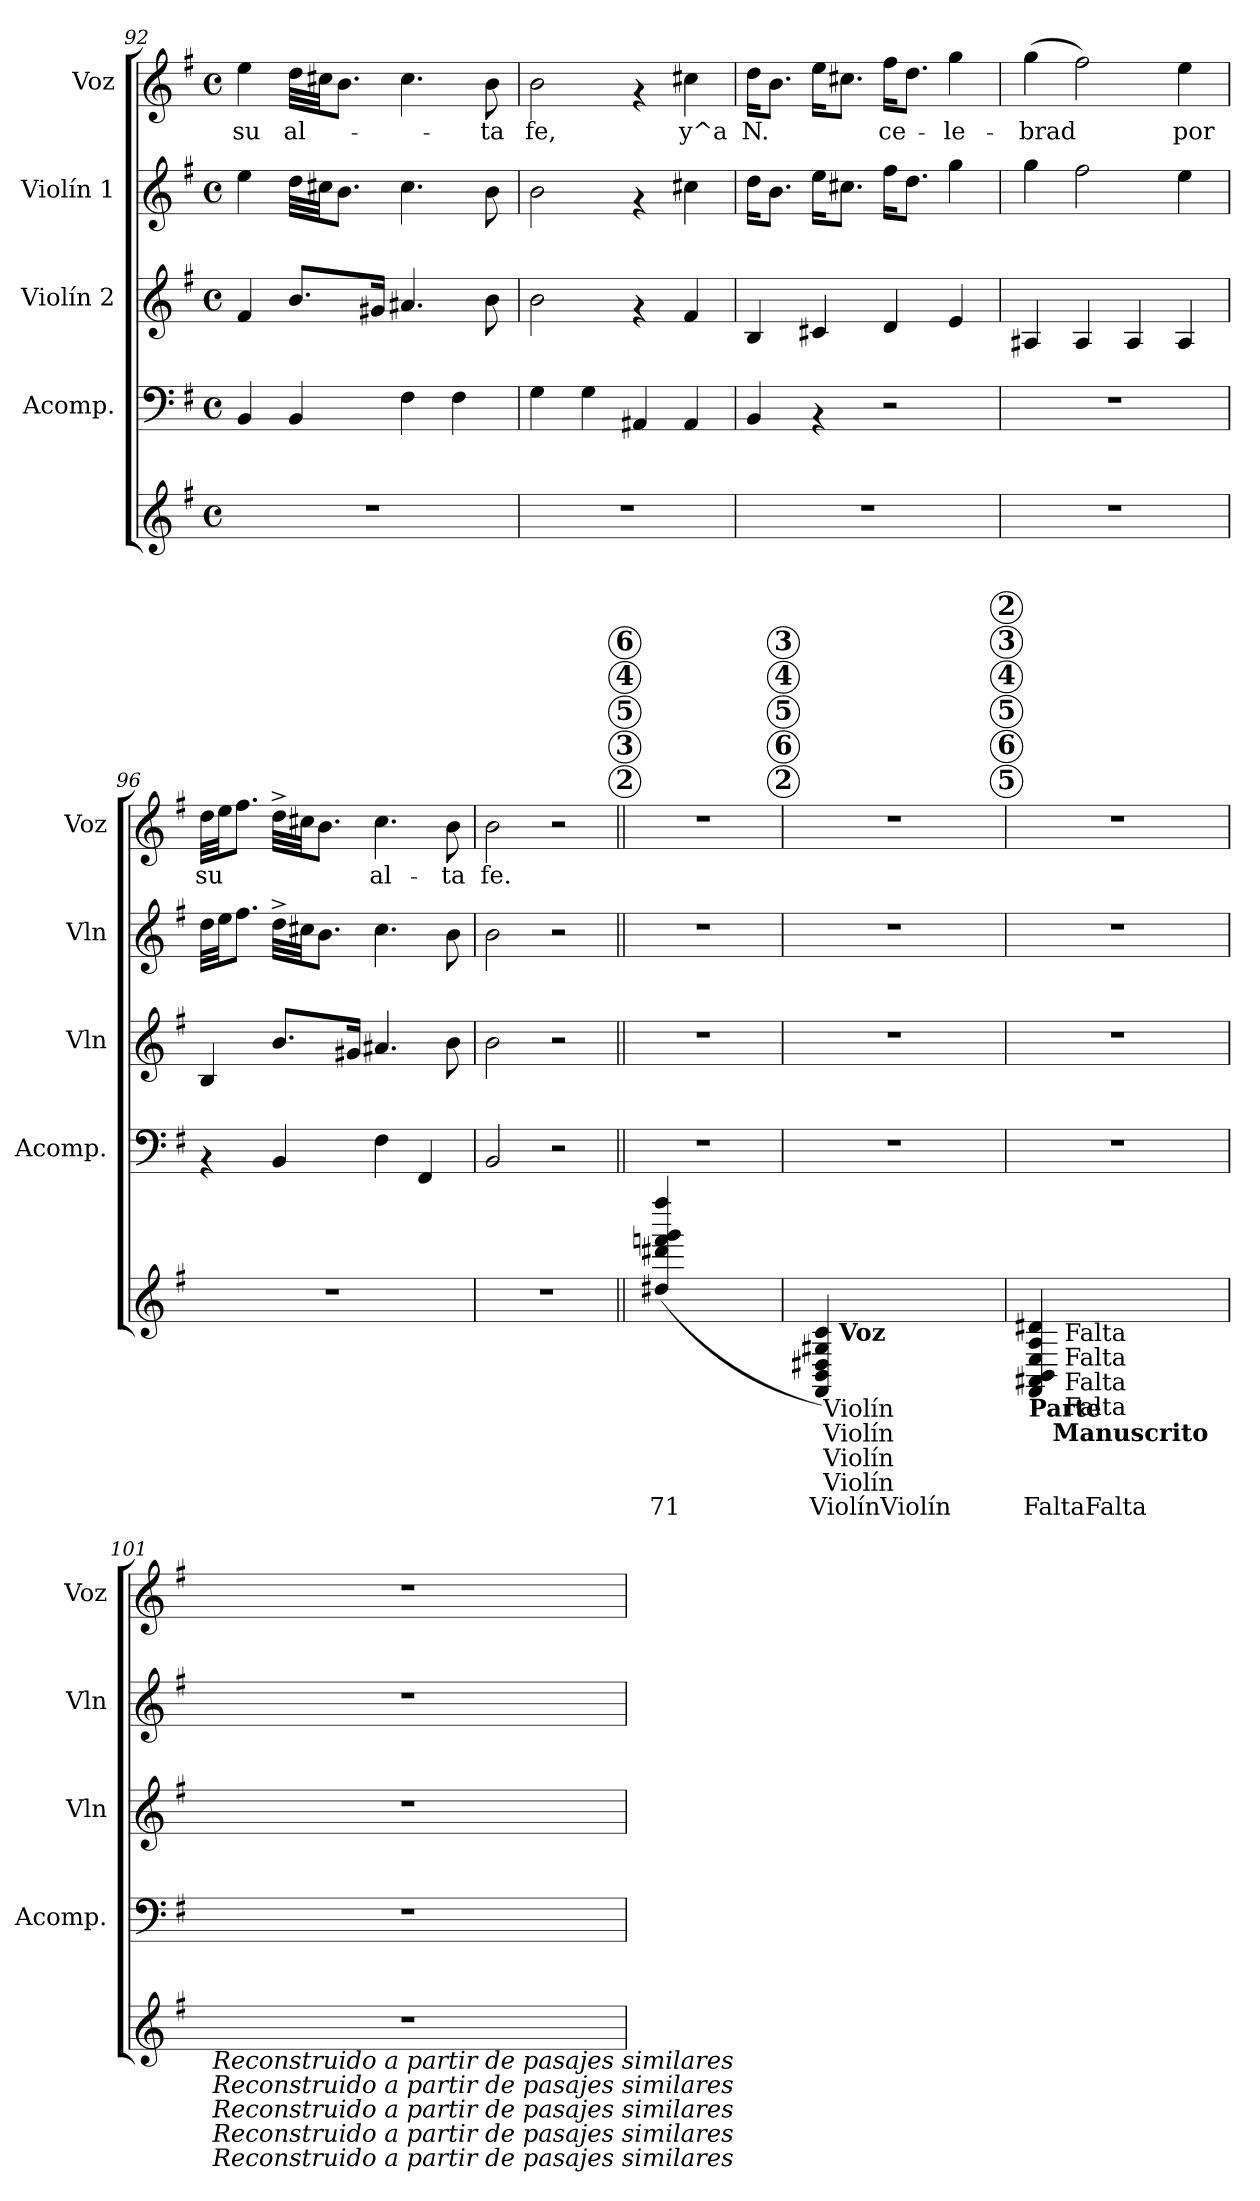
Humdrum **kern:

**kern	**text	**kern	**kern	**kern	**kern	**text
*part5	*part5	*part4	*part3	*part2	*part1	*part1
*staff5	*staff5	*staff4	*staff3	*staff2	*staff1	*staff1
*	*	*I"Acomp.	*I"Violín 2	*I"Violín 1	*I"Voz	*
*	*	*I'Acomp.	*I'Vln	*I'Vln	*I'Voz	*
*clefG2	*	*clefF4	*clefG2	*clefG2	*clefG2	*
*k[f#]	*	*k[f#]	*k[f#]	*k[f#]	*k[f#]	*
*G:	*	*G:	*G:	*G:	*G:	*
*M4/4	*	*M4/4	*M4/4	*M4/4	*M4/4	*
*met(c)	*	*met(c)	*met(c)	*met(c)	*met(c)	*
=92	=92	=92	=92	=92	=92	=92
!	!	!	!	!	!	!LO:LY:b
1r	.	4BB/	4f#/	4ee\	4ee\	su
!	!	!	!	!	!	!LO:LY:b
.	.	4BB/	8.b/L	32dd\LLL	32dd\LLL	al-
.	.	.	.	32cc#X\JJ	32cc#X\JJ	.
.	.	.	.	8.b\J	8.b\J	.
.	.	.	16g#X/Jk	.	.	.
.	.	4F#\	4.a#X/	4.cc#\	4.cc#\	.
.	.	4F#\	.	.	.	.
!	!	!	!	!	!	!LO:LY:b
.	.	.	8b\	8b\	8b\	-ta
!!LO:LB:g=z
=93	=93	=93	=93	=93	=93	=93
!	!	!	!	!	!	!LO:LY:b
1r	.	4G\	2b\	2b\	2b\	fe,
.	.	4G\	.	.	.	.
.	.	4AA#X/	4rf	4rf	4rf	.
!	!	!	!	!	!	!LO:LY:b
.	.	4AA#/	4f#/	4cc#X\	4cc#X\	y^a
=94	=94	=94	=94	=94	=94	=94
!	!	!	!	!	!	!LO:LY:b
1r	.	4BB/	4B/	16dd\KL	16dd\KL	N.
.	.	.	.	8.b\J	8.b\J	.
.	.	4rAA	4c#X/	16ee\KL	16ee\KL	.
.	.	.	.	8.cc#X\J	8.cc#X\J	.
!	!	!	!	!	!	!LO:LY:b
.	.	2r	4d/	16ff#\KL	16ff#\KL	ce-
.	.	.	.	8.dd\J	8.dd\J	.
!	!	!	!	!	!	!LO:LY:b
.	.	.	4e/	4gg\	4gg\	-le-
=95	=95	=95	=95	=95	=95	=95
!	!	!	!	!	!	!LO:LY:b
1r	.	1r	4A#X/	4gg\	(>4gg\	-brad
.	.	.	4A#/	2ff#\	2ff#\)	.
.	.	.	4A#/	.	.	.
!	!	!	!	!	!	!LO:LY:b
.	.	.	4A#/	4ee\	4ee\	por
=96	=96	=96	=96	=96	=96	=96
!	!	!	!	!	!	!LO:LY:b
1r	.	4rAA	4B/	32dd\LLL	32dd\LLL	su
.	.	.	.	32ee\JJ	32ee\JJ	.
.	.	.	.	8.ff#\J	8.ff#\J	.
.	.	4BB/	8.b/L	32dd^>\LLL	32dd^>\LLL	.
.	.	.	.	32cc#X\JJ	32cc#X\JJ	.
.	.	.	.	8.b\J	8.b\J	.
.	.	.	16g#X/Jk	.	.	.
!	!	!	!	!	!	!LO:LY:b
.	.	4F#\	4.a#X/	4.cc#\	4.cc#\	al-
.	.	4FF#/	.	.	.	.
!	!	!	!	!	!	!LO:LY:b
.	.	.	8b\	8b\	8b\	-ta
=97	=97	=97	=97	=97	=97	=97
!	!	!	!	!	!	!LO:LY:b
1r	.	2BB/	2b\	2b\	2b\	fe.
.	.	2r	2r	2r	2r	.
!!LO:PB:g=z
!!LO:REH:place=s5:a:enc=circle:t=2
!!LO:REH:place=s5:a:enc=circle:t=3
!!LO:REH:place=s5:a:enc=circle:t=5
!!LO:REH:place=s5:a:enc=circle:t=4
!!LO:REH:place=s5:a:enc=circle:t=6
=98||	=98||	=98||	=98||	=98||	=98||	=98||
*	*	*	*	*	*	*
!	!LO:LY:b	!	!	!	!	!
(>4dd#/ 4ddd#/ 4fff/ 4ggg/ 4ffff#/	71	1r	1r	1r	1r	.
2.ryy	.	.	.	.	.	.
!!LO:REH:place=s5:a:enc=circle:t=2
!!LO:REH:place=s5:a:enc=circle:t=6
!!LO:REH:place=s5:a:enc=circle:t=5
!!LO:REH:place=s5:a:enc=circle:t=4
!!LO:REH:place=s5:a:enc=circle:t=3
=99	=99	=99	=99	=99	=99	=99
!	!LO:LY:b	!	!	!	!	!
*^	*	*	*	*	*	*
*	*^	*	*	*	*	*	*
4FF#/ 4BB/ 4D#/ 4G#/ 4c/)	64ryy	16ryy	ViolínViolín	1r	1r	1r	1r	.
!	!LO:TX:b:t=Violín	!	!	!	!	!	!	!
!	!LO:TX:b:t=Violín	!	!	!	!	!	!	!
!	!LO:TX:b:t=Violín	!	!	!	!	!	!	!
!	!LO:TX:b:t=Violín	!	!	!	!	!	!	!
.	2ryy	.	.	.	.	.	.	.
!	!	!LO:TX:b:B:t=Voz	!	!	!	!	!	!
.	.	2...ryy	.	.	.	.	.	.
2.ryy	.	.	.	.	.	.	.	.
.	4ryy	.	.	.	.	.	.	.
.	8...ryy	.	.	.	.	.	.	.
!!LO:REH:place=s5:a:enc=circle:t=5
!!LO:REH:place=s5:a:enc=circle:t=6
!!LO:REH:place=s5:a:enc=circle:t=5
!!LO:REH:place=s5:a:enc=circle:t=4
!!LO:REH:place=s5:a:enc=circle:t=3
!!LO:REH:place=s5:a:enc=circle:t=2
=100	=100	=100	=100	=100	=100	=100	=100	=100
!LO:TX:b:B:t=Parte	!	!	!	!	!	!	!	!
!	!	!	!LO:LY:b	!	!	!	!	!
4FF#/ 4AA#/ 4BB/ 4E/ 4A/ 4d#/	16.ryy	8ryy	FaltaFalta	1r	1r	1r	1r	.
!	!LO:TX:b:B:t=Manuscrito	!	!	!	!	!	!	!
.	2ryy	.	.	.	.	.	.	.
!	!	!LO:TX:b:t=Falta	!	!	!	!	!	!
!	!	!LO:TX:b:t=Falta	!	!	!	!	!	!
!	!	!LO:TX:b:t=Falta	!	!	!	!	!	!
!	!	!LO:TX:b:t=Falta	!	!	!	!	!	!
.	.	2..ryy	.	.	.	.	.	.
2.ryy	.	.	.	.	.	.	.	.
.	4ryy	.	.	.	.	.	.	.
.	8ryy	.	.	.	.	.	.	.
.	32ryy	.	.	.	.	.	.	.
*	*v	*v	*	*	*	*	*	*
=101	=101	=101	=101	=101	=101	=101	=101
1r	32.ryy	.	1r	1r	1r	1r	.
!	!LO:TX:b:i:t=Reconstruido a partir de pasajes similares	!	!	!	!	!	!
!	!LO:TX:b:i:t=Reconstruido a partir de pasajes similares	!	!	!	!	!	!
!	!LO:TX:b:i:t=Reconstruido a partir de pasajes similares	!	!	!	!	!	!
!	!LO:TX:b:i:t=Reconstruido a partir de pasajes similares	!	!	!	!	!	!
!	!LO:TX:b:i:t=Reconstruido a partir de pasajes similares	!	!	!	!	!	!
.	2ryy	.	.	.	.	.	.
.	4ryy	.	.	.	.	.	.
.	8ryy	.	.	.	.	.	.
.	16ryy	.	.	.	.	.	.
.	64ryy	.	.	.	.	.	.
*v	*v	*	*	*	*	*	*
=	=	=	=	=	=	=
*-	*-	*-	*-	*-	*-	*-
